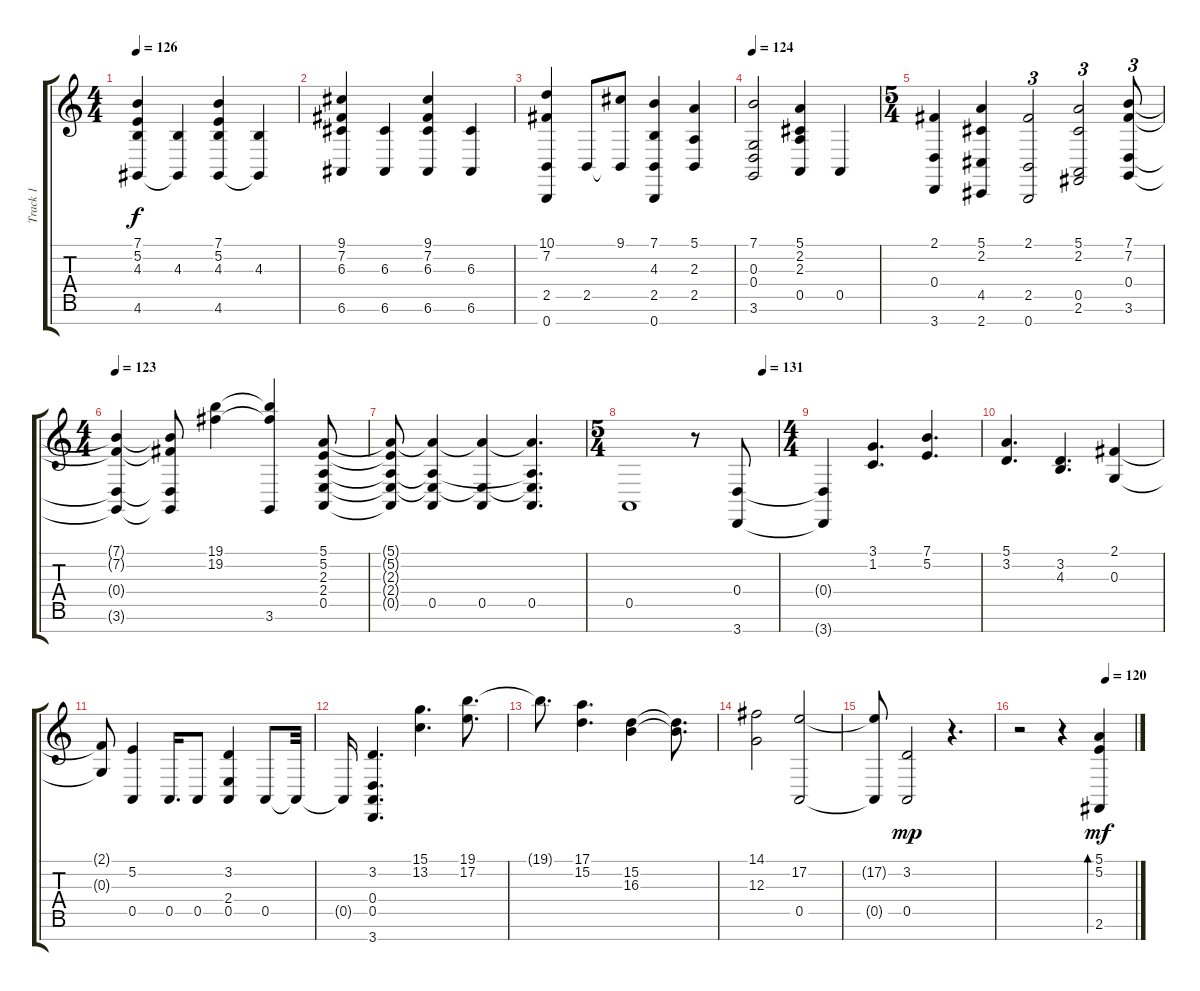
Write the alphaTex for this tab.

\track ("Track 1" "Track 1") {instrument brightacousticpiano}
\staff {score tabs}
\tuning (E4 B3 G3 D3 A2 E2 B1) {hide}
\ts (4 4)
\tempo 126
\clef g2
\ks c
(7.1 5.2 4.3 4.6).4{dy f} (4.3 4.6{t}).4 (7.1 5.2 4.3 4.6).4 (4.3 4.6{t}).4 |
(9.1 7.2 6.3 6.6).4 (6.3 6.6).4 (9.1 7.2 6.3 6.6).4 (6.3 6.6).4 |
(10.1 7.2 2.5 0.7).4 2.5.8 (9.1 2.5{t}).8 (7.1 4.3 2.5 0.7).4 (5.1 2.3 2.5).4 |
\tempo 124
(7.1 0.3 0.4 3.6).2 (5.1 2.2 2.3 0.5).4 0.5.4 |
\ts (5 4)
(2.1 0.4 3.7).4 (5.1 2.2 4.5 2.7).4 (2.1 2.5 0.7).2{tu (3 2)} (5.1 2.2 0.5 2.6).2{tu (3 2)} (7.1 7.2 0.4 3.6).8{tu (3 2)} |
\ts (4 4)
\tempo 123
(7.1{t} 7.2{t} 0.4{t} 3.6{t}).4 (7.1{t} 7.2{t} 0.4{t} 3.6{t}).8 (19.1 19.2).4 (19.1{t} 19.2{t} 3.6).4 (5.1 5.2 2.3 2.4 0.5).8 |
(5.1{t} 5.2{t} 2.3{t} 2.4{t} 0.5{t}).8 (5.1{t} 2.3{t} 2.4{t} 0.5).4 (5.1{t} 2.4{t} 0.5).4 (5.1{t} 2.3{t} 2.4{t} 0.5).4{d} |
\ts (5 4)
\tempo (131 0.9)
0.5.1 r.8 (0.4 3.7).8 |
\ts (4 4)
(0.4{t} 3.7{t}).4{balance 3} (3.1 1.2).4{d} (7.1 5.2).4{d} |
(5.1 3.2).4{d} (3.2 4.3).4{d} (2.1 0.3).4 |
(2.1{t} 0.3{t}).8 (5.2 0.5).4 0.5.16{d} 0.5.8 (3.2 2.4 0.5).4 0.5.8 0.5{t}.32 |
0.5{t}.16 (3.2 0.4 0.5 3.7).4{d} (15.1 13.2).4{d} (19.1 17.2).8{d} |
19.1{t}.8{d} (17.1 15.2).4{d} (15.2 16.3).4 (15.2{t} 16.3{t}).8{d} |
(14.1 12.3).2 (17.2 0.5).2 |
(17.2{t} 0.5{t}).8 (3.2 0.5).2{dy mp} r.4{d} |
\tempo (120 0.75)
r.2 r.4 (5.1 5.2 2.6).4{bd 480 dy mf volume 6 balance 13}
